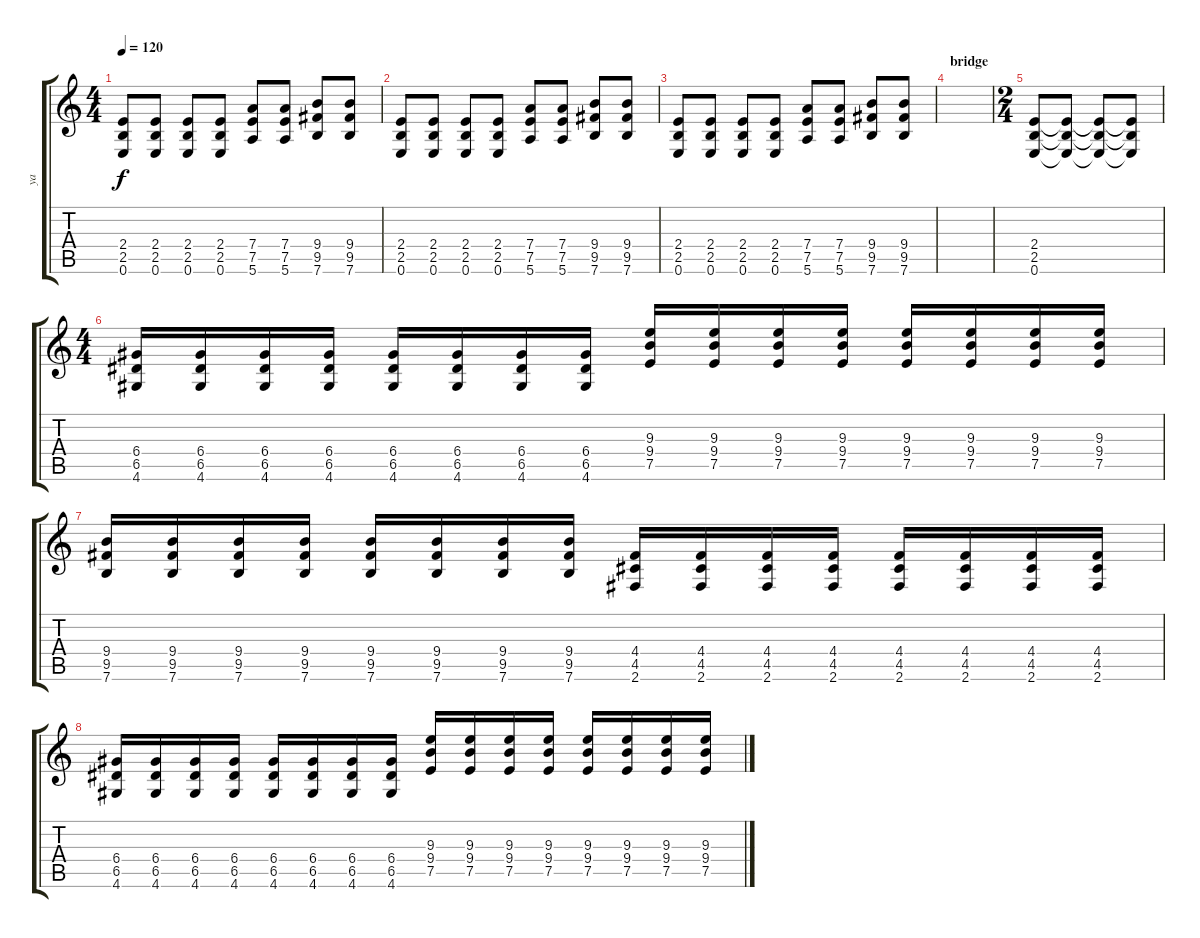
\track ("ya" "ya") {instrument overdrivenguitar}
\staff {score tabs}
\tuning (E4 B3 G3 D3 A2 E2) {hide}
\ts (4 4)
\tempo 120
\clef g2
\ks c
(2.4 2.5 0.6).8{dy f} (2.4 2.5 0.6).8 (2.4 2.5 0.6).8 (2.4 2.5 0.6).8 (7.4 7.5 5.6).8 (7.4 7.5 5.6).8 (9.4 9.5 7.6).8 (9.4 9.5 7.6).8 |
(2.4 2.5 0.6).8 (2.4 2.5 0.6).8 (2.4 2.5 0.6).8 (2.4 2.5 0.6).8 (7.4 7.5 5.6).8 (7.4 7.5 5.6).8 (9.4 9.5 7.6).8 (9.4 9.5 7.6).8 |
(2.4 2.5 0.6).8 (2.4 2.5 0.6).8 (2.4 2.5 0.6).8 (2.4 2.5 0.6).8 (7.4 7.5 5.6).8 (7.4 7.5 5.6).8 (9.4 9.5 7.6).8 (9.4 9.5 7.6).8 |
\section ("" "bridge")
|
\ts (2 4)
(2.4 2.5 0.6).8 (2.4{t} 2.5{t} 0.6{t}).8 (2.4{t} 2.5{t} 0.6{t}).8 (2.4{t} 2.5{t} 0.6{t}).8 |
\ts (4 4)
(6.4 6.5 4.6).16 (6.4 6.5 4.6).16 (6.4 6.5 4.6).16 (6.4 6.5 4.6).16 (6.4 6.5 4.6).16 (6.4 6.5 4.6).16 (6.4 6.5 4.6).16 (6.4 6.5 4.6).16 (9.3 9.4 7.5).16 (9.3 9.4 7.5).16 (9.3 9.4 7.5).16 (9.3 9.4 7.5).16 (9.3 9.4 7.5).16 (9.3 9.4 7.5).16 (9.3 9.4 7.5).16 (9.3 9.4 7.5).16 |
(9.4 9.5 7.6).16 (9.4 9.5 7.6).16 (9.4 9.5 7.6).16 (9.4 9.5 7.6).16 (9.4 9.5 7.6).16 (9.4 9.5 7.6).16 (9.4 9.5 7.6).16 (9.4 9.5 7.6).16 (4.4 4.5 2.6).16 (4.4 4.5 2.6).16 (4.4 4.5 2.6).16 (4.4 4.5 2.6).16 (4.4 4.5 2.6).16 (4.4 4.5 2.6).16 (4.4 4.5 2.6).16 (4.4 4.5 2.6).16 |
(6.4 6.5 4.6).16 (6.4 6.5 4.6).16 (6.4 6.5 4.6).16 (6.4 6.5 4.6).16 (6.4 6.5 4.6).16 (6.4 6.5 4.6).16 (6.4 6.5 4.6).16 (6.4 6.5 4.6).16 (9.3 9.4 7.5).16 (9.3 9.4 7.5).16 (9.3 9.4 7.5).16 (9.3 9.4 7.5).16 (9.3 9.4 7.5).16 (9.3 9.4 7.5).16 (9.3 9.4 7.5).16 (9.3 9.4 7.5).16
